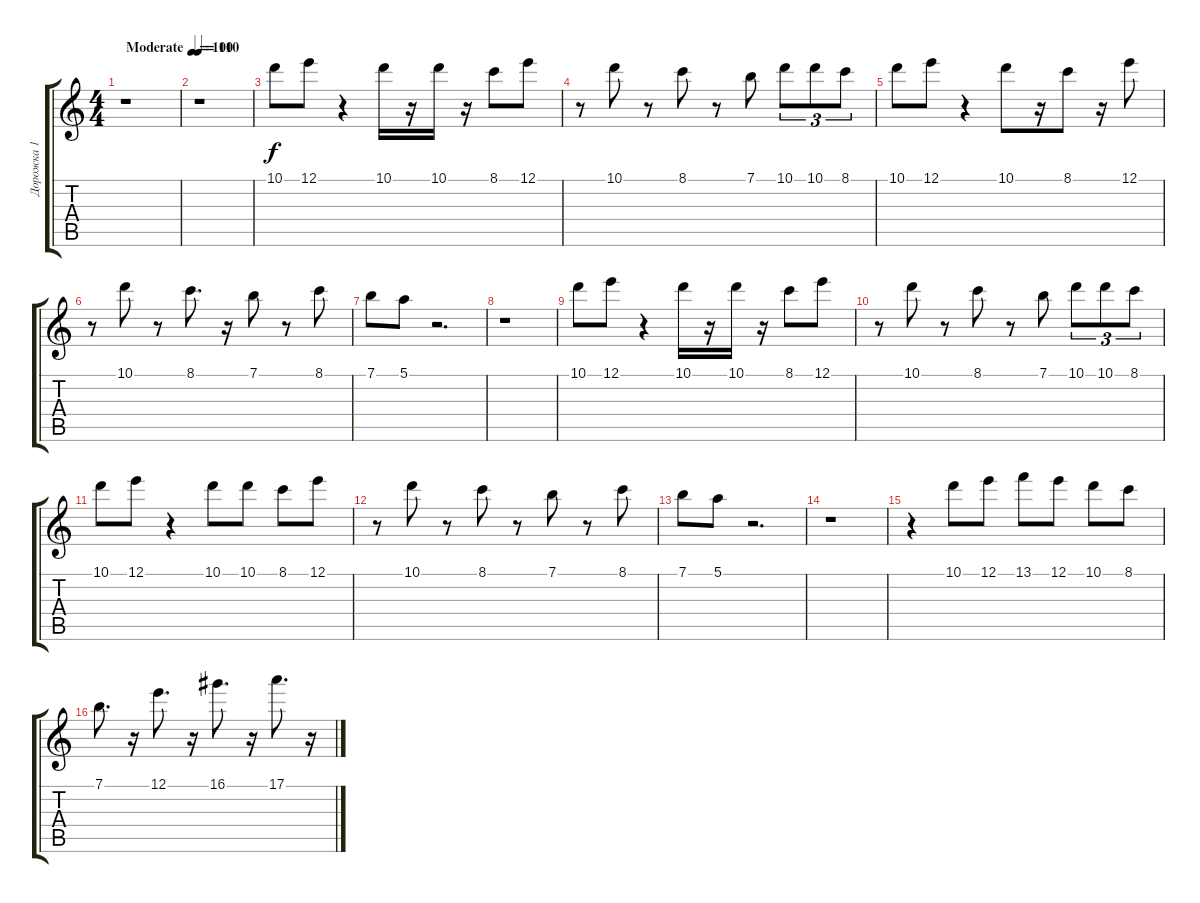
\track ("Дорожка 1" "Дорожка 1") {instrument electricguitarjazz}
\staff {score tabs}
\tuning (E4 B3 G3 D3 A2 E2) {hide}
\ts (4 4)
\tempo (100 "Moderate")
\clef g2
\ks c
r.1{dy f instrument electricguitarjazz} |
\tempo 110
r.1 |
10.1.8 12.1.8 r.4 10.1.16 r.16 10.1.16 r.16 8.1.8 12.1.8 |
r.8 10.1.8 r.8 8.1.8 r.8 7.1.8 10.1.8{tu (3 2)} 10.1.8{tu (3 2)} 8.1.8{tu (3 2)} |
10.1.8 12.1.8 r.4 10.1.8 r.16 8.1.8 r.16 12.1.8 |
r.8 10.1.8 r.8 8.1.8{d} r.16 7.1.8 r.8 8.1.8 |
7.1.8 5.1.8 r.2{d} |
r.1 |
10.1.8 12.1.8 r.4 10.1.16 r.16 10.1.16 r.16 8.1.8 12.1.8 |
r.8 10.1.8 r.8 8.1.8 r.8 7.1.8 10.1.8{tu (3 2)} 10.1.8{tu (3 2)} 8.1.8{tu (3 2)} |
10.1.8 12.1.8 r.4 10.1.8 10.1.8 8.1.8 12.1.8 |
r.8 10.1.8 r.8 8.1.8 r.8 7.1.8 r.8 8.1.8 |
7.1.8 5.1.8 r.2{d} |
r.1 |
r.4 10.1.8 12.1.8 13.1.8 12.1.8 10.1.8 8.1.8 |
7.1.8{d} r.16 12.1.8{d} r.16 16.1.8{d} r.16 17.1.8{d} r.16
